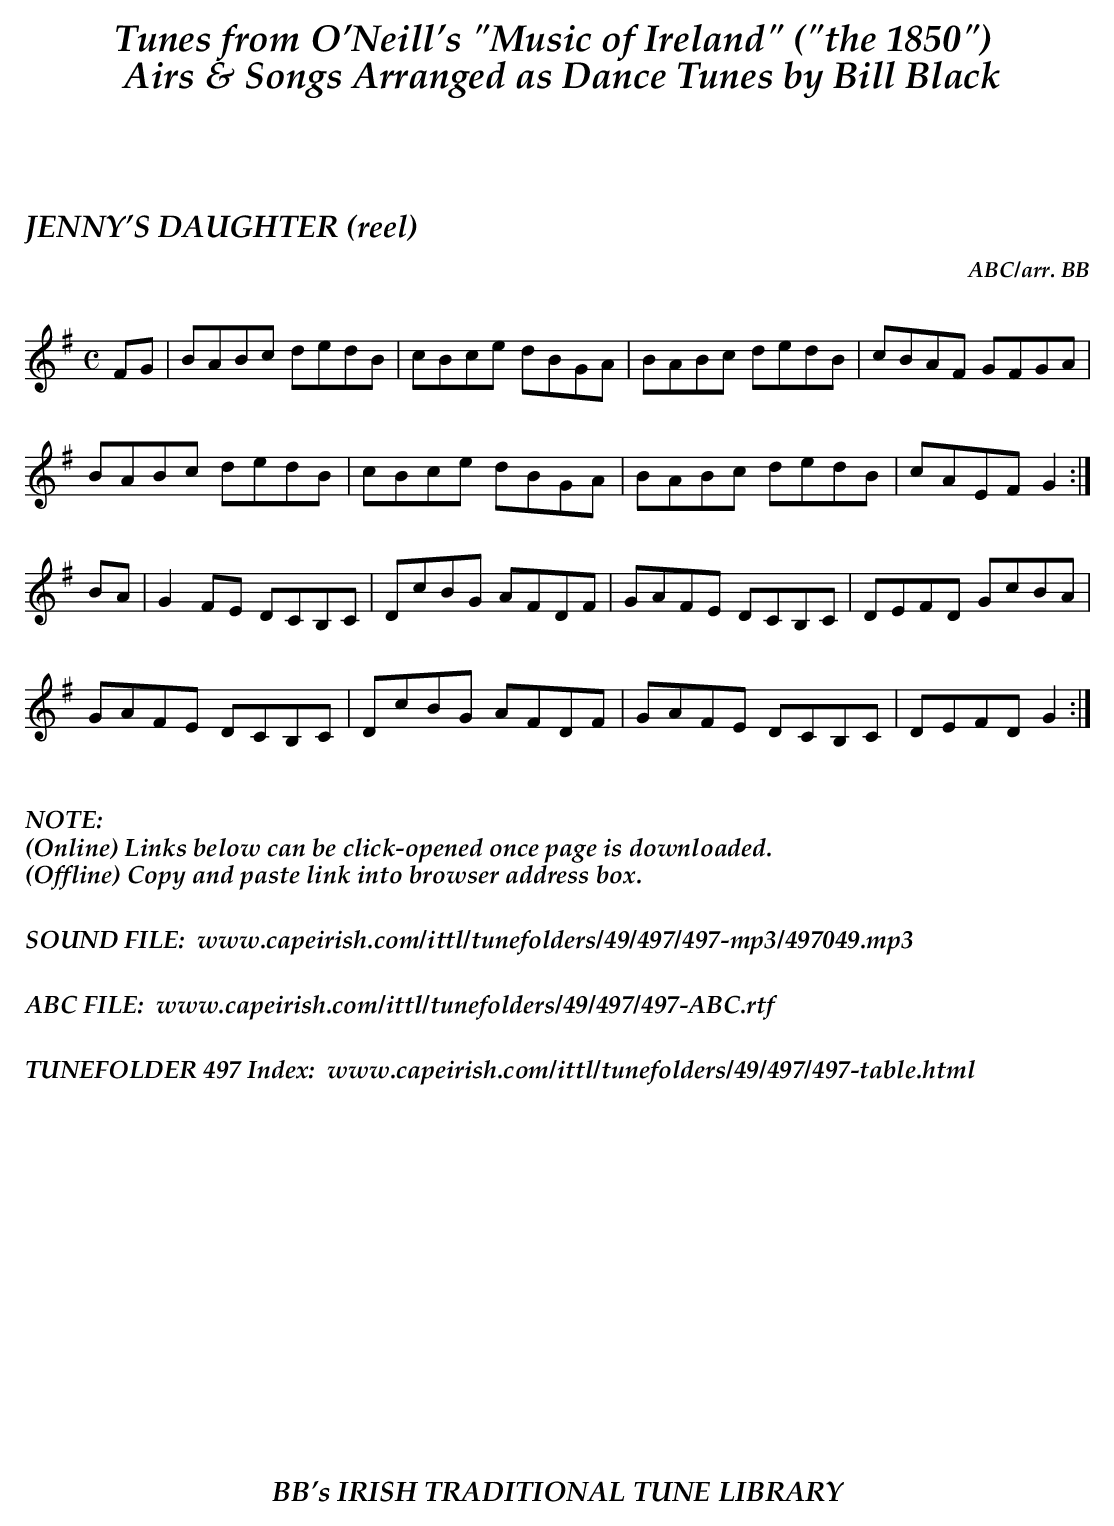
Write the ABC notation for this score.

X:1
T:JENNY'S DAUGHTER (reel)
C:ABC/arr. BB
M:C
L:1/8
K:G
FG|BABc dedB|cBce dBGA|BABc dedB|cBAF GFGA|
BABc dedB|cBce dBGA|BABc dedB|cAEF G2 :|
BA|G2FE DCB,C|DcBG AFDF|GAFE DCB,C|DEFD GcBA|
GAFE DCB,C|DcBG AFDF|GAFE DCB,C|DEFD G2 :|
%%vskip .3in
%%textoption left
%%textfont "Palatino-BoldItalic" 16
%%begintext
%%NOTE:
(Online) Links below can be click-opened once page is downloaded.
(Offline) Copy and paste link into browser address box.
%%
%%
SOUND FILE:  www.capeirish.com/ittl/tunefolders/49/497/497-mp3/497049.mp3
%%
%%
ABC FILE:  www.capeirish.com/ittl/tunefolders/49/497/497-ABC.rtf
%%
%%
TUNEFOLDER 497 Index:  www.capeirish.com/ittl/tunefolders/49/497/497-table.html
